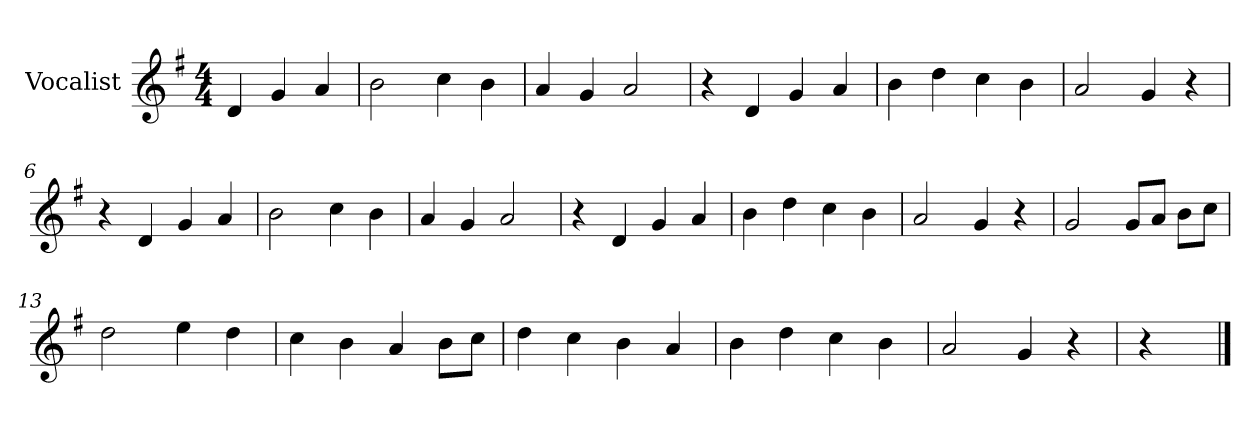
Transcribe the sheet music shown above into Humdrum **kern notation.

**kern
*part1
*staff1
*I"Vocalist
*k[f#]
*G:
*M4/4
=
4d
4g
4a
=1
2b
4cc
4b
=2
4a
4g
2a
=3
4r
4d
4g
4a
=4
4b
4dd
4cc
4b
=5
2a
4g
4r
=6
4r
4d
4g
4a
=7
2b
4cc
4b
=8
4a
4g
2a
=9
4r
4d
4g
4a
=10
4b
4dd
4cc
4b
=11
2a
4g
4r
=12
2g
8gL
8aJ
8bL
8ccJ
=13
2dd
4ee
4dd
=14
4cc
4b
4a
8bL
8ccJ
=15
4dd
4cc
4b
4a
=16
4b
4dd
4cc
4b
=17
2a
4g
4r
=18
4r
==
*-
